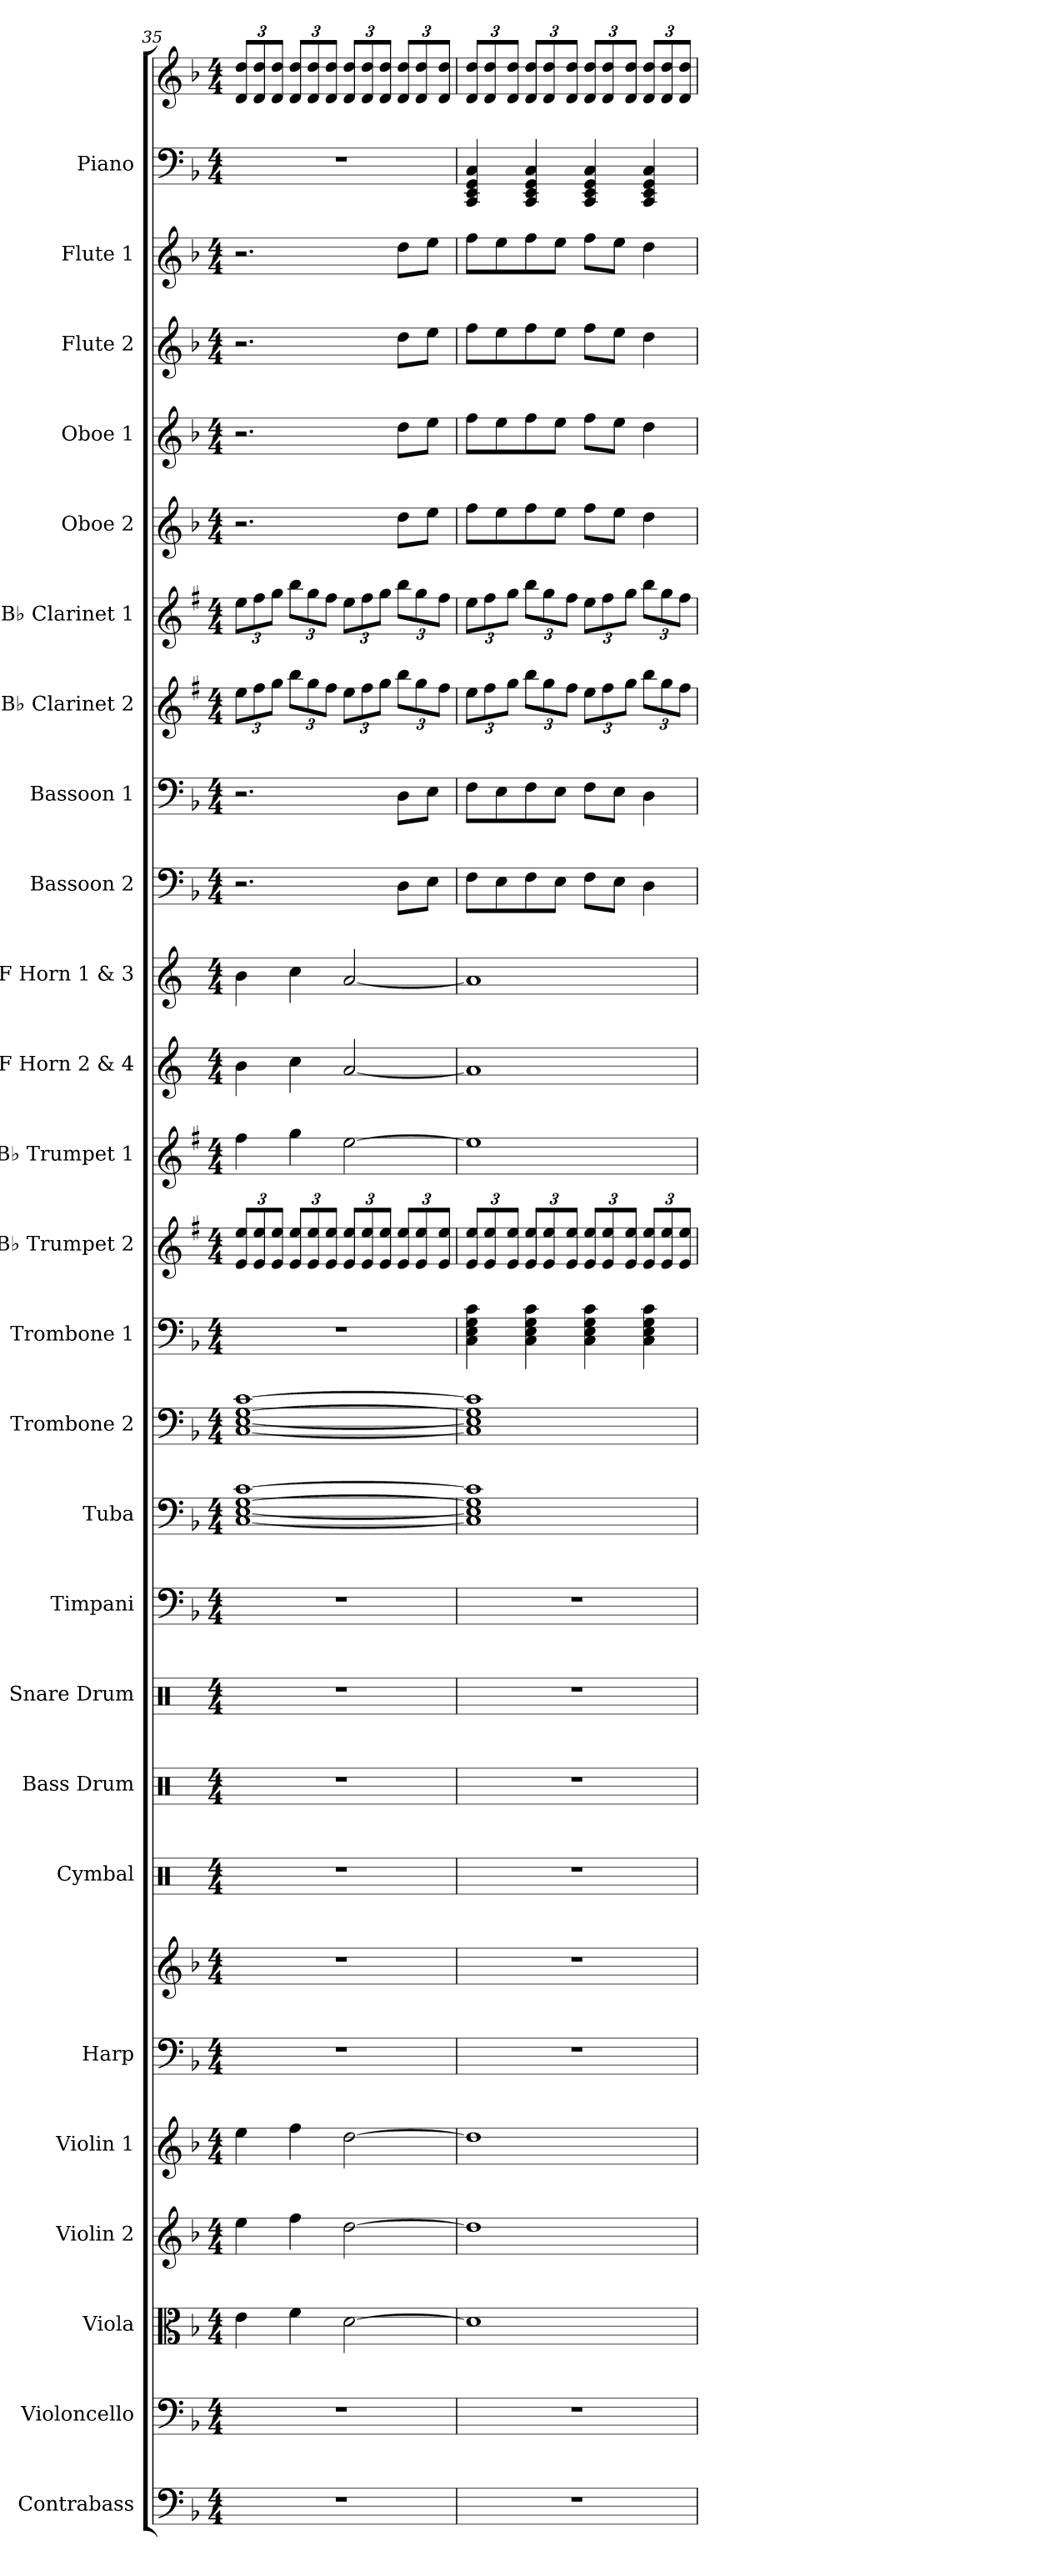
**kern	**kern	**kern	**kern	**kern	**kern	**kern	**kern	**kern	**kern	**kern	**kern	**kern	**kern	**kern	**kern	**kern	**kern	**kern	**kern	**kern	**kern	**kern	**kern	**kern	**kern	**kern	**kern
*part26	*part25	*part24	*part23	*part22	*part21	*part21	*part20	*part19	*part18	*part17	*part16	*part15	*part14	*part13	*part12	*part11	*part10	*part9	*part8	*part7	*part6	*part5	*part4	*part3	*part2	*part1	*part1
*staff28	*staff27	*staff26	*staff25	*staff24	*staff23	*staff22	*staff21	*staff20	*staff19	*staff18	*staff17	*staff16	*staff15	*staff14	*staff13	*staff12	*staff11	*staff10	*staff9	*staff8	*staff7	*staff6	*staff5	*staff4	*staff3	*staff2	*staff1
*I"Contrabass	*I"Violoncello	*I"Viola	*I"Violin 2	*I"Violin 1	*I"Harp	*	*I"Cymbal	*I"Bass Drum	*I"Snare Drum	*I"Timpani	*I"Tuba	*I"Trombone 2	*I"Trombone 1	*I"B♭ Trumpet 2	*I"B♭ Trumpet 1	*I"F Horn 2 &amp; 4	*I"F Horn 1 &amp; 3	*I"Bassoon 2	*I"Bassoon 1	*I"B♭ Clarinet 2	*I"B♭ Clarinet 1	*I"Oboe 2	*I"Oboe 1	*I"Flute 2	*I"Flute 1	*I"Piano	*
*I'Cb.	*I'Vc.	*I'Vla.	*I'Vln. 2	*I'Vln. 1	*I'Hrp.	*	*I'Cym.	*I'B. Dr.	*I'Sn. Dr.	*I'Timp.	*I'Tba.	*I'Tbn. 2	*I'Tbn. 1	*I'B♭ Tpt. 2	*I'B♭ Tpt. 1	*I'F Hn. 2 4	*I'F Hn. 1 3	*I'Bsn. 2	*I'Bsn. 1	*I'B♭ Cl. 2	*I'B♭ Cl. 1	*I'Ob. 2	*I'Ob. 1	*I'Fl. 2	*I'Fl. 1	*I'Pno.	*
*clefF4	*clefF4	*clefC3	*clefG2	*clefG2	*clefF4	*clefG2	*clefX	*clefX	*clefX	*clefF4	*clefF4	*clefF4	*clefF4	*clefG2	*clefG2	*clefG2	*clefG2	*clefF4	*clefF4	*clefG2	*clefG2	*clefG2	*clefG2	*clefG2	*clefG2	*clefF4	*clefG2
*ITrd7c12	*	*	*	*	*	*	*	*	*	*	*	*	*	*ITrd1c2	*ITrd1c2	*ITrd4c7	*ITrd4c7	*	*	*ITrd1c2	*ITrd1c2	*	*	*	*	*	*
*k[b-]	*k[b-]	*k[b-]	*k[b-]	*k[b-]	*k[b-]	*k[b-]	*k[]	*k[]	*k[]	*k[b-]	*k[b-]	*k[b-]	*k[b-]	*k[b-]	*k[b-]	*k[b-]	*k[b-]	*k[b-]	*k[b-]	*k[b-]	*k[b-]	*k[b-]	*k[b-]	*k[b-]	*k[b-]	*k[b-]	*k[b-]
*M4/4	*M4/4	*M4/4	*M4/4	*M4/4	*M4/4	*M4/4	*M4/4	*M4/4	*M4/4	*M4/4	*M4/4	*M4/4	*M4/4	*M4/4	*M4/4	*M4/4	*M4/4	*M4/4	*M4/4	*M4/4	*M4/4	*M4/4	*M4/4	*M4/4	*M4/4	*M4/4	*M4/4
*	*	*	*	*	*	*	*	*	*	*	*	*	*	*Xbrackettup	*	*	*	*	*	*Xbrackettup	*Xbrackettup	*	*	*	*	*	*Xbrackettup
=35	=35	=35	=35	=35	=35	=35	=35	=35	=35	=35	=35	=35	=35	=35	=35	=35	=35	=35	=35	=35	=35	=35	=35	=35	=35	=35	=35
1r	1r	4e\	4ee\	4ee\	1r	1r	1r	1r	1r	1r	[1C [1E [1G [1c	[1C [1E [1G [1c	1r	12d/ 12dd/L	4ee\	4e\	4e\	2.r	2.r	12dd\L	12dd\L	2.r	2.r	2.r	2.r	1r	12d/ 12dd/L
.	.	.	.	.	.	.	.	.	.	.	.	.	.	12d/ 12dd/	.	.	.	.	.	12ee\	12ee\	.	.	.	.	.	12d/ 12dd/
.	.	.	.	.	.	.	.	.	.	.	.	.	.	12d/ 12dd/J	.	.	.	.	.	12ff\J	12ff\J	.	.	.	.	.	12d/ 12dd/J
.	.	4f\	4ff\	4ff\	.	.	.	.	.	.	.	.	.	12d/ 12dd/L	4ff\	4f\	4f\	.	.	12aa\L	12aa\L	.	.	.	.	.	12d/ 12dd/L
.	.	.	.	.	.	.	.	.	.	.	.	.	.	12d/ 12dd/	.	.	.	.	.	12ff\	12ff\	.	.	.	.	.	12d/ 12dd/
.	.	.	.	.	.	.	.	.	.	.	.	.	.	12d/ 12dd/J	.	.	.	.	.	12ee\J	12ee\J	.	.	.	.	.	12d/ 12dd/J
.	.	[2d\	[2dd\	[2dd\	.	.	.	.	.	.	.	.	.	12d/ 12dd/L	[2dd\	[2d/	[2d/	.	.	12dd\L	12dd\L	.	.	.	.	.	12d/ 12dd/L
.	.	.	.	.	.	.	.	.	.	.	.	.	.	12d/ 12dd/	.	.	.	.	.	12ee\	12ee\	.	.	.	.	.	12d/ 12dd/
.	.	.	.	.	.	.	.	.	.	.	.	.	.	12d/ 12dd/J	.	.	.	.	.	12ff\J	12ff\J	.	.	.	.	.	12d/ 12dd/J
.	.	.	.	.	.	.	.	.	.	.	.	.	.	12d/ 12dd/L	.	.	.	8D\L	8D\L	12aa\L	12aa\L	8dd\L	8dd\L	8dd\L	8dd\L	.	12d/ 12dd/L
.	.	.	.	.	.	.	.	.	.	.	.	.	.	12d/ 12dd/	.	.	.	.	.	12ff\	12ff\	.	.	.	.	.	12d/ 12dd/
.	.	.	.	.	.	.	.	.	.	.	.	.	.	.	.	.	.	8E\J	8E\J	.	.	8ee\J	8ee\J	8ee\J	8ee\J	.	.
.	.	.	.	.	.	.	.	.	.	.	.	.	.	12d/ 12dd/J	.	.	.	.	.	12ee\J	12ee\J	.	.	.	.	.	12d/ 12dd/J
=36	=36	=36	=36	=36	=36	=36	=36	=36	=36	=36	=36	=36	=36	=36	=36	=36	=36	=36	=36	=36	=36	=36	=36	=36	=36	=36	=36
1r	1r	1d]	1dd]	1dd]	1r	1r	1r	1r	1r	1r	1C] 1E] 1G] 1c]	1C] 1E] 1G] 1c]	4C\ 4E\ 4G\ 4c\	12d/ 12dd/L	1dd]	1d]	1d]	8F\L	8F\L	12dd\L	12dd\L	8ff\L	8ff\L	8ff\L	8ff\L	4CC/ 4EE/ 4GG/ 4C/	12d/ 12dd/L
.	.	.	.	.	.	.	.	.	.	.	.	.	.	12d/ 12dd/	.	.	.	.	.	12ee\	12ee\	.	.	.	.	.	12d/ 12dd/
.	.	.	.	.	.	.	.	.	.	.	.	.	.	.	.	.	.	8E\	8E\	.	.	8ee\	8ee\	8ee\	8ee\	.	.
.	.	.	.	.	.	.	.	.	.	.	.	.	.	12d/ 12dd/J	.	.	.	.	.	12ff\J	12ff\J	.	.	.	.	.	12d/ 12dd/J
.	.	.	.	.	.	.	.	.	.	.	.	.	4C\ 4E\ 4G\ 4c\	12d/ 12dd/L	.	.	.	8F\	8F\	12aa\L	12aa\L	8ff\	8ff\	8ff\	8ff\	4CC/ 4EE/ 4GG/ 4C/	12d/ 12dd/L
.	.	.	.	.	.	.	.	.	.	.	.	.	.	12d/ 12dd/	.	.	.	.	.	12ff\	12ff\	.	.	.	.	.	12d/ 12dd/
.	.	.	.	.	.	.	.	.	.	.	.	.	.	.	.	.	.	8E\J	8E\J	.	.	8ee\J	8ee\J	8ee\J	8ee\J	.	.
.	.	.	.	.	.	.	.	.	.	.	.	.	.	12d/ 12dd/J	.	.	.	.	.	12ee\J	12ee\J	.	.	.	.	.	12d/ 12dd/J
.	.	.	.	.	.	.	.	.	.	.	.	.	4C\ 4E\ 4G\ 4c\	12d/ 12dd/L	.	.	.	8F\L	8F\L	12dd\L	12dd\L	8ff\L	8ff\L	8ff\L	8ff\L	4CC/ 4EE/ 4GG/ 4C/	12d/ 12dd/L
.	.	.	.	.	.	.	.	.	.	.	.	.	.	12d/ 12dd/	.	.	.	.	.	12ee\	12ee\	.	.	.	.	.	12d/ 12dd/
.	.	.	.	.	.	.	.	.	.	.	.	.	.	.	.	.	.	8E\J	8E\J	.	.	8ee\J	8ee\J	8ee\J	8ee\J	.	.
.	.	.	.	.	.	.	.	.	.	.	.	.	.	12d/ 12dd/J	.	.	.	.	.	12ff\J	12ff\J	.	.	.	.	.	12d/ 12dd/J
.	.	.	.	.	.	.	.	.	.	.	.	.	4C\ 4E\ 4G\ 4c\	12d/ 12dd/L	.	.	.	4D\	4D\	12aa\L	12aa\L	4dd\	4dd\	4dd\	4dd\	4CC/ 4EE/ 4GG/ 4C/	12d/ 12dd/L
.	.	.	.	.	.	.	.	.	.	.	.	.	.	12d/ 12dd/	.	.	.	.	.	12ff\	12ff\	.	.	.	.	.	12d/ 12dd/
.	.	.	.	.	.	.	.	.	.	.	.	.	.	12d/ 12dd/J	.	.	.	.	.	12ee\J	12ee\J	.	.	.	.	.	12d/ 12dd/J
=	=	=	=	=	=	=	=	=	=	=	=	=	=	=	=	=	=	=	=	=	=	=	=	=	=	=	=
*-	*-	*-	*-	*-	*-	*-	*-	*-	*-	*-	*-	*-	*-	*-	*-	*-	*-	*-	*-	*-	*-	*-	*-	*-	*-	*-	*-
